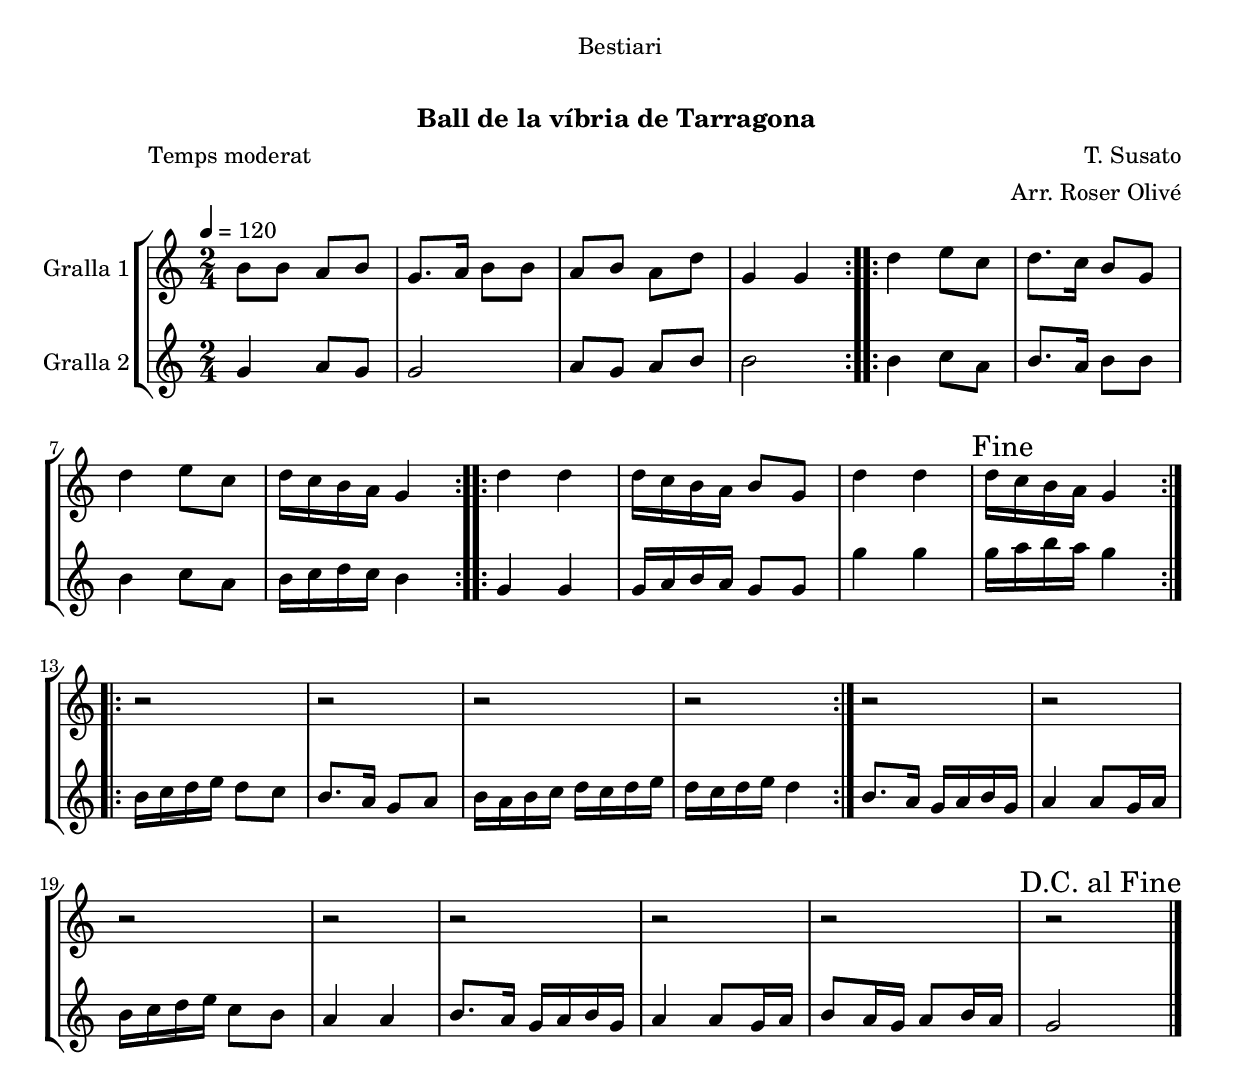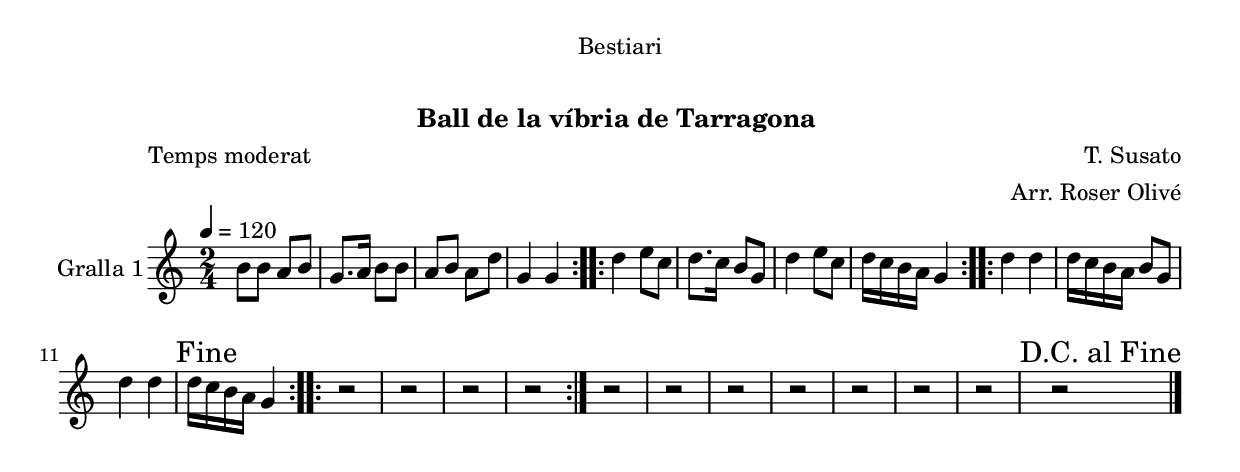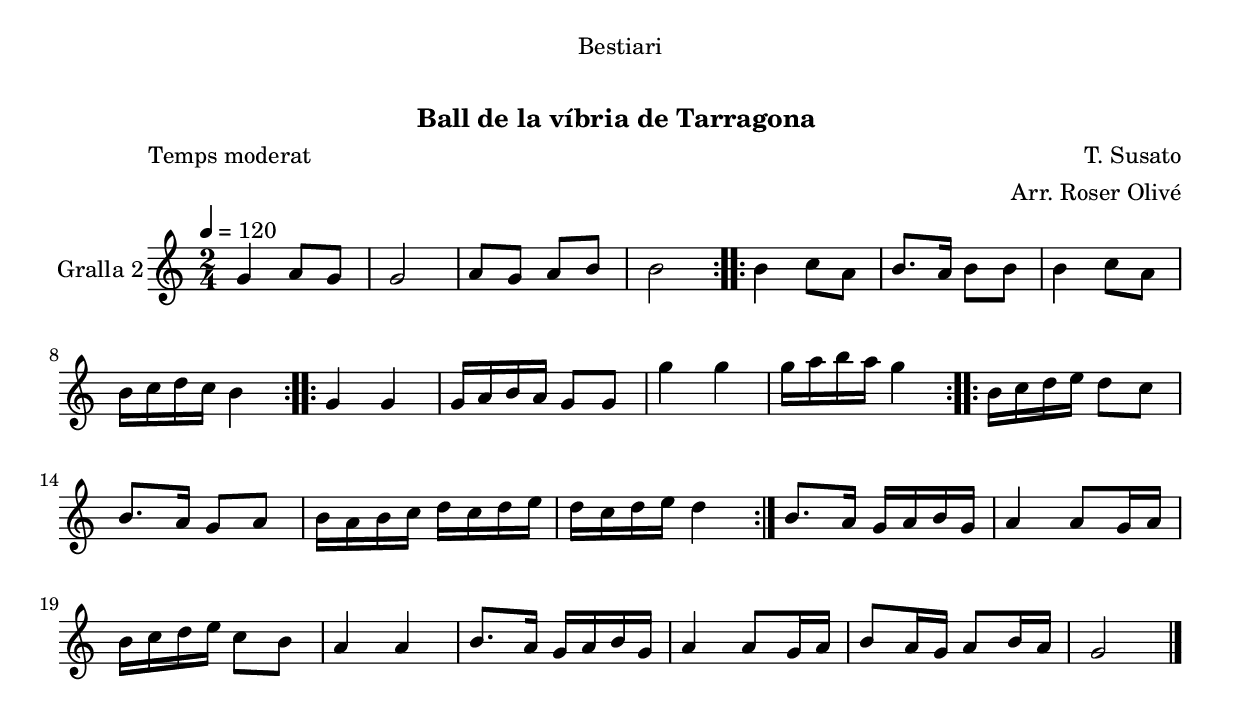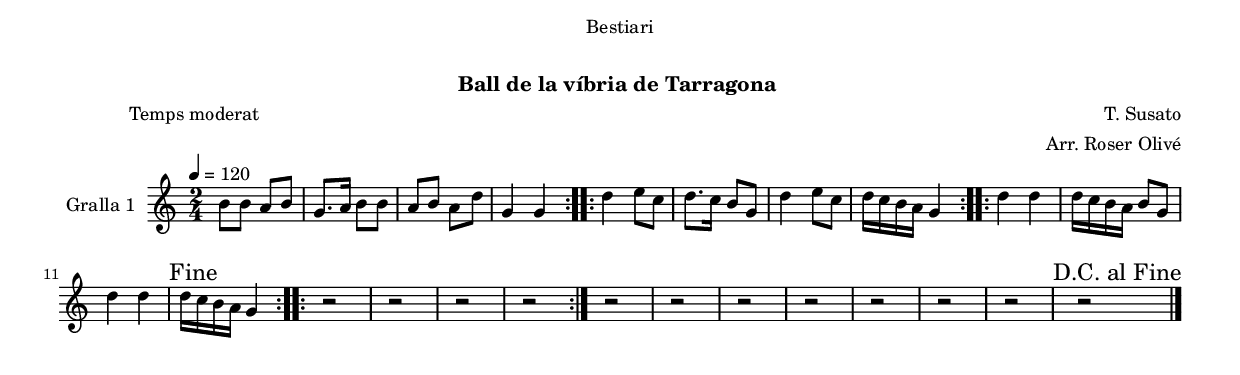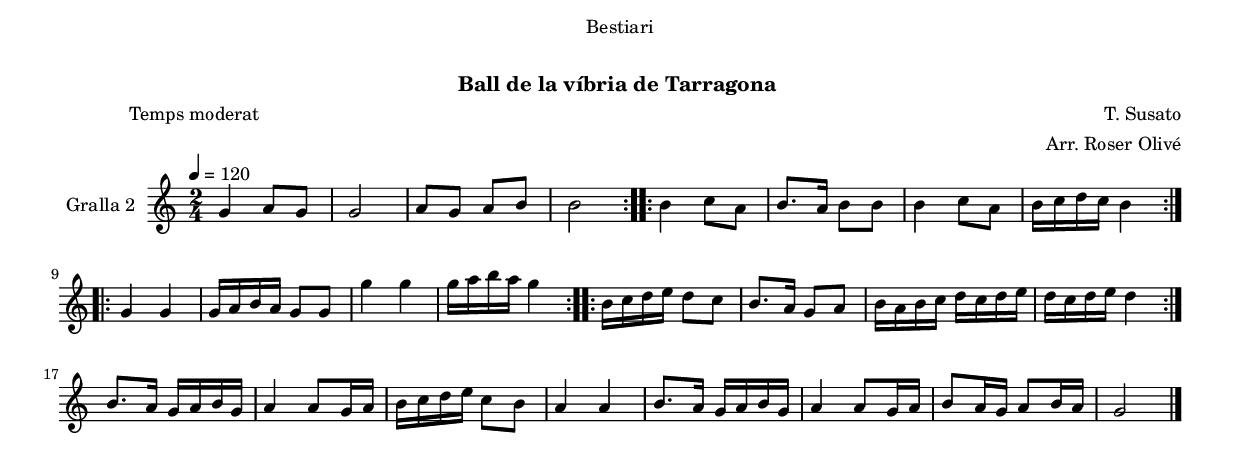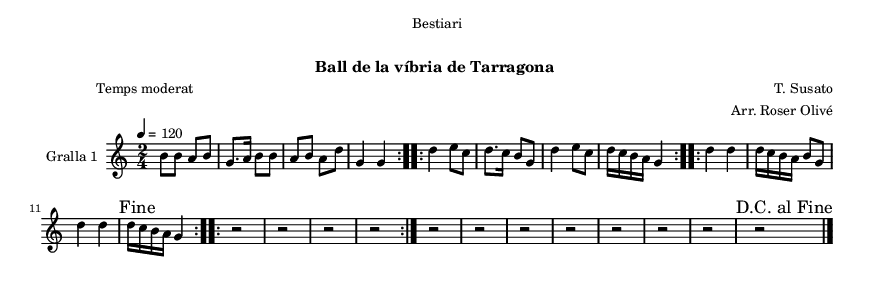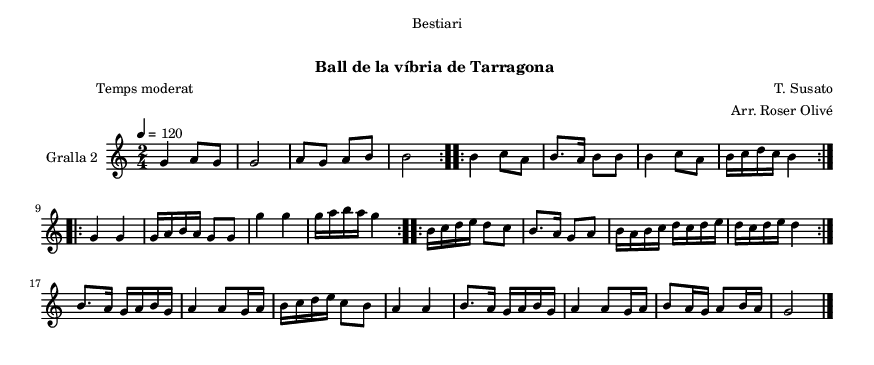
\version "2.16.0"

\header {
  dedication="Bestiari"
  title="   "
  subtitle="Ball de la víbria de Tarragona "
  subsubtitle=""
  poet="              Temps moderat"
  meter=""
  piece=""
  composer="T. Susato"
  arranger="Arr. Roser Olivé"
  opus=""
  instrument=""
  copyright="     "
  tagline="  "
}

liniaroAa =
\relative b'
{
  \tempo 4=120
  \clef treble
  \key c \major
  \time 2/4
  \repeat volta 2 { b8 b a b  |
  g8. a16 b8 b  |
  a8 b a d  |
  g,4 g  | }
  %05
  \repeat volta 2 { d'4 e8 c  |
  d8. c16 b8 g  |
  d'4 e8 c  |
  d16 c b a g4  | }
  \repeat volta 2 { d'4 d  |
  %10
  d16 c b a b8 g  |
  d'4 d  |
  \mark "Fine" d16 c b a g4  | }
  \repeat volta 2 { r2  |
  r2  |
  %15
  r2  |
  r2  | }
  r2  |
  r2  |
  r2  |
  %20
  r2  |
  r2  |
  r2  |
  r2  |
  \mark "D.C. al Fine" r2  \bar "|."
}

liniaroAb =
\relative g'
{
  \tempo 4=120
  \clef treble
  \key c \major
  \time 2/4
  \repeat volta 2 { g4 a8 g  |
  g2  |
  a8 g a b  |
  b2  | }
  %05
  \repeat volta 2 { b4 c8 a  |
  b8. a16 b8 b  |
  b4 c8 a  |
  b16 c d c b4  | }
  \repeat volta 2 { g4 g  |
  %10
  g16 a b a g8 g  |
  g'4 g  |
  g16 a b a g4  | }
  \repeat volta 2 { b,16 c d e d8 c  |
  b8. a16 g8 a  |
  %15
  b16 a b c d c d e  |
  d16 c d e d4  | }
  b8. a16 g a b g  |
  a4 a8 g16 a  |
  b16 c d e c8 b  |
  %20
  a4 a  |
  b8. a16 g a b g  |
  a4 a8 g16 a  |
  b8 a16 g a8 b16 a  |
  g2  \bar "|."
}

\book {

\paper {
  print-page-number = false
  #(set-paper-size "a4")
  #(layout-set-staff-size 20)
}

\bookpart {
  \score {
    \new StaffGroup {
      \override Score.RehearsalMark #'self-alignment-X = #LEFT
      <<
        \new Staff \with {instrumentName = #"Gralla 1" } \liniaroAa
        \new Staff \with {instrumentName = #"Gralla 2" } \liniaroAb
      >>
    }
    \layout {}
  }\score { \unfoldRepeats
    \new StaffGroup {
      \override Score.RehearsalMark #'self-alignment-X = #LEFT
      <<
        \new Staff \with {instrumentName = #"Gralla 1" } \liniaroAa
        \new Staff \with {instrumentName = #"Gralla 2" } \liniaroAb
      >>
    }
    \midi {}
  }
}

\bookpart {
  \header {}
  \score {
    \new StaffGroup {
      \override Score.RehearsalMark #'self-alignment-X = #LEFT
      <<
        \new Staff \with {instrumentName = #"Gralla 1" } \liniaroAa
      >>
    }
    \layout {}
  }\score { \unfoldRepeats
    \new StaffGroup {
      \override Score.RehearsalMark #'self-alignment-X = #LEFT
      <<
        \new Staff \with {instrumentName = #"Gralla 1" } \liniaroAa
      >>
    }
    \midi {}
  }
}

\bookpart {
  \header {}
  \score {
    \new StaffGroup {
      \override Score.RehearsalMark #'self-alignment-X = #LEFT
      <<
        \new Staff \with {instrumentName = #"Gralla 2" } \liniaroAb
      >>
    }
    \layout {}
  }\score { \unfoldRepeats
    \new StaffGroup {
      \override Score.RehearsalMark #'self-alignment-X = #LEFT
      <<
        \new Staff \with {instrumentName = #"Gralla 2" } \liniaroAb
      >>
    }
    \midi {}
  }
}

}

\book {

\paper {
  print-page-number = false
  #(set-paper-size "a5landscape")
  #(layout-set-staff-size 16)
  #(define output-suffix "a5")
}

\bookpart {
  \header {}
  \score {
    \new StaffGroup {
      \override Score.RehearsalMark #'self-alignment-X = #LEFT
      <<
        \new Staff \with {instrumentName = #"Gralla 1" } \liniaroAa
      >>
    }
    \layout {}
  }
}

\bookpart {
  \header {}
  \score {
    \new StaffGroup {
      \override Score.RehearsalMark #'self-alignment-X = #LEFT
      <<
        \new Staff \with {instrumentName = #"Gralla 2" } \liniaroAb
      >>
    }
    \layout {}
  }
}

}

\book {

\paper {
  print-page-number = false
  #(set-paper-size "a6landscape")
  #(layout-set-staff-size 12)
  #(define output-suffix "a6")
}

\bookpart {
  \header {}
  \score {
    \new StaffGroup {
      \override Score.RehearsalMark #'self-alignment-X = #LEFT
      <<
        \new Staff \with {instrumentName = #"Gralla 1" } \liniaroAa
      >>
    }
    \layout {}
  }
}

\bookpart {
  \header {}
  \score {
    \new StaffGroup {
      \override Score.RehearsalMark #'self-alignment-X = #LEFT
      <<
        \new Staff \with {instrumentName = #"Gralla 2" } \liniaroAb
      >>
    }
    \layout {}
  }
}

}

